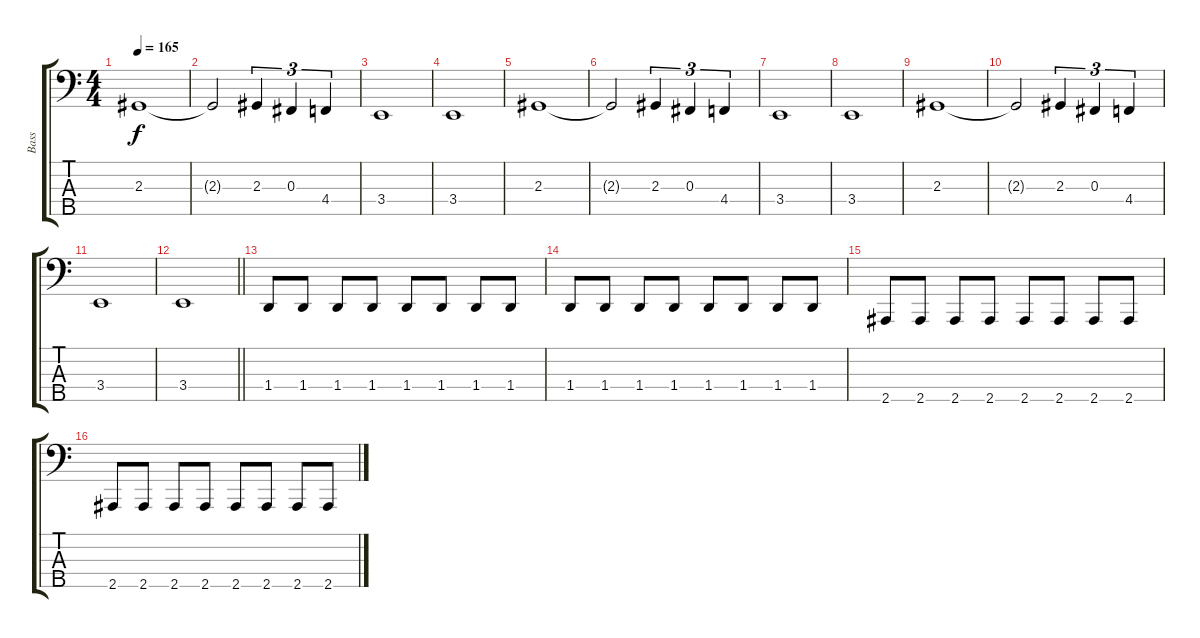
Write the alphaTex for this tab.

\track ("Bass" "Bass") {instrument slapbass2}
\staff {score tabs}
\tuning (E2 B1 Gb1 Db1 Ab0) {hide}
\ts (4 4)
\tempo 165
\clef f4
\ks c
2.3.1{dy f} |
2.3{t}.2 2.3.4{tu (3 2)} 0.3.4{tu (3 2)} 4.4.4{tu (3 2)} |
3.4.1 |
3.4.1 |
2.3.1 |
2.3{t}.2 2.3.4{tu (3 2)} 0.3.4{tu (3 2)} 4.4.4{tu (3 2)} |
3.4.1 |
3.4.1 |
2.3.1 |
2.3{t}.2 2.3.4{tu (3 2)} 0.3.4{tu (3 2)} 4.4.4{tu (3 2)} |
3.4.1 |
\barLineRight lightlight
3.4.1 |
1.4.8 1.4.8 1.4.8 1.4.8 1.4.8 1.4.8 1.4.8 1.4.8 |
1.4.8 1.4.8 1.4.8 1.4.8 1.4.8 1.4.8 1.4.8 1.4.8 |
2.5.8 2.5.8 2.5.8 2.5.8 2.5.8 2.5.8 2.5.8 2.5.8 |
2.5.8 2.5.8 2.5.8 2.5.8 2.5.8 2.5.8 2.5.8 2.5.8
